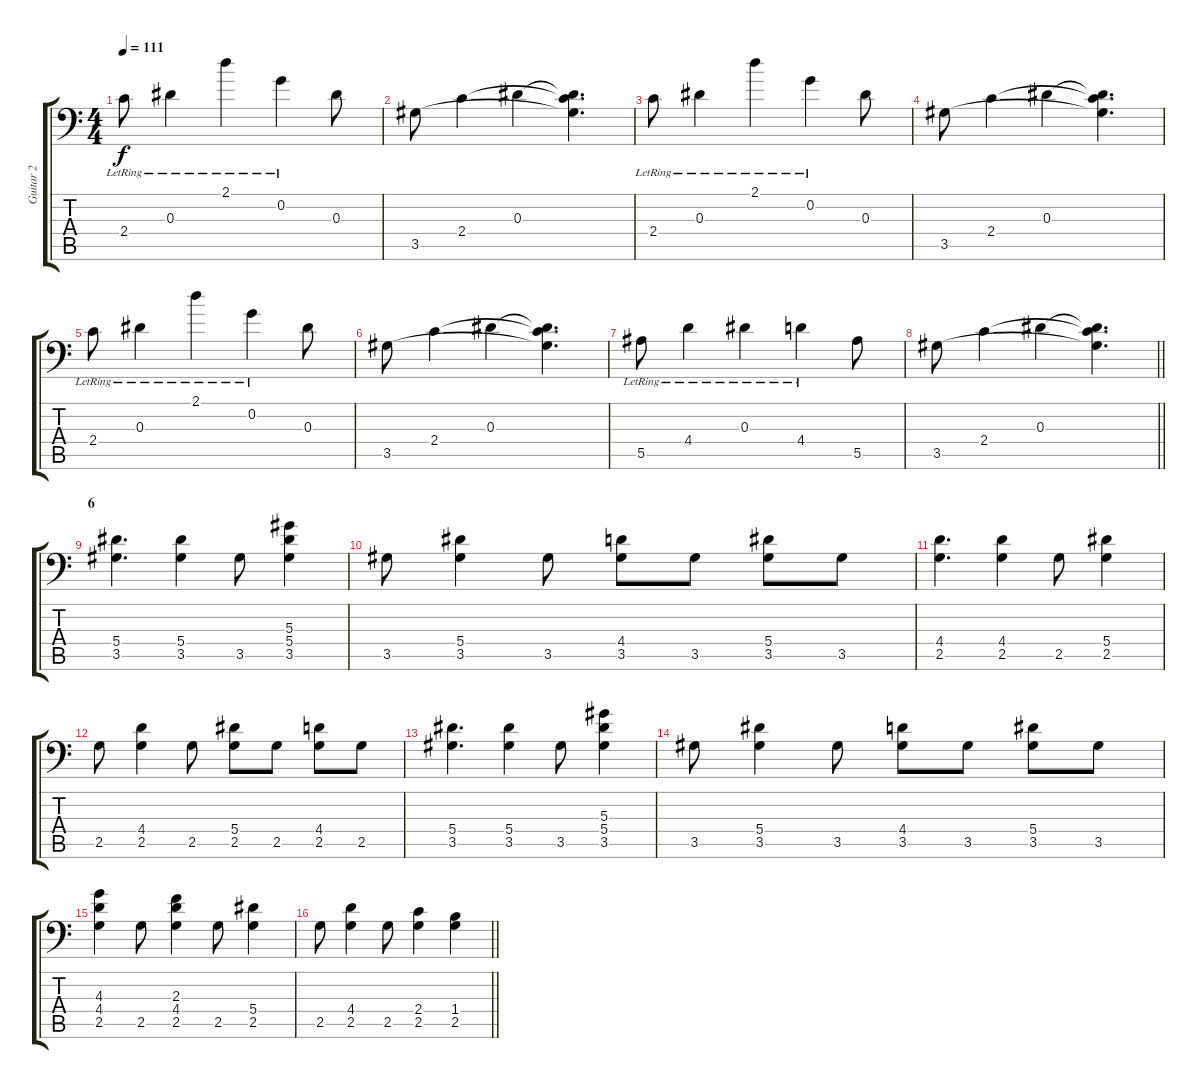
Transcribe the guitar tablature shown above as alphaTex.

\track ("Guitar 2" "Guitar 2") {instrument electricguitarclean}
\staff {score tabs}
\tuning (C4 G3 Eb3 Bb2 F2 Bb1) {hide}
\ts (4 4)
\tempo 111
\clef f4
\ks c
2.4{lr}.8{dy f} 0.3{lr}.4 2.1{lr}.4 0.2{lr}.4 0.3.8 |
3.5.8 2.4.4 0.3.4 (0.3{t} 2.4{t} 3.5{t}).4{d} |
2.4{lr}.8 0.3{lr}.4 2.1{lr}.4 0.2{lr}.4 0.3.8 |
3.5.8 2.4.4 0.3.4 (0.3{t} 2.4{t} 3.5{t}).4{d} |
2.4{lr}.8 0.3{lr}.4 2.1{lr}.4 0.2{lr}.4 0.3.8 |
3.5.8 2.4.4 0.3.4 (0.3{t} 2.4{t} 3.5{t}).4{d} |
5.5{lr}.8 4.4{lr}.4 0.3{lr}.4 4.4{lr}.4 5.5.8 |
\barLineRight lightlight
3.5.8 2.4.4 0.3.4 (0.3{t} 2.4{t} 3.5{t}).4{d} |
\section ("" "6")
(5.4 3.5).4{d instrument distortionguitar} (5.4 3.5).4 3.5.8 (5.3 5.4 3.5).4 |
3.5.8 (5.4 3.5).4 3.5.8 (4.4 3.5).8 3.5.8 (5.4 3.5).8 3.5.8 |
(4.4 2.5).4{d} (4.4 2.5).4 2.5.8 (5.4 2.5).4 |
2.5.8 (4.4 2.5).4 2.5.8 (5.4 2.5).8 2.5.8 (4.4 2.5).8 2.5.8 |
(5.4 3.5).4{d} (5.4 3.5).4 3.5.8 (5.3 5.4 3.5).4 |
3.5.8 (5.4 3.5).4 3.5.8 (4.4 3.5).8 3.5.8 (5.4 3.5).8 3.5.8 |
(4.3 4.4 2.5).4 2.5.8 (2.3 4.4 2.5).4 2.5.8 (5.4 2.5).4 |
\barLineRight lightlight
2.5.8 (4.4 2.5).4 2.5.8 (2.4 2.5).4 (1.4 2.5).4
